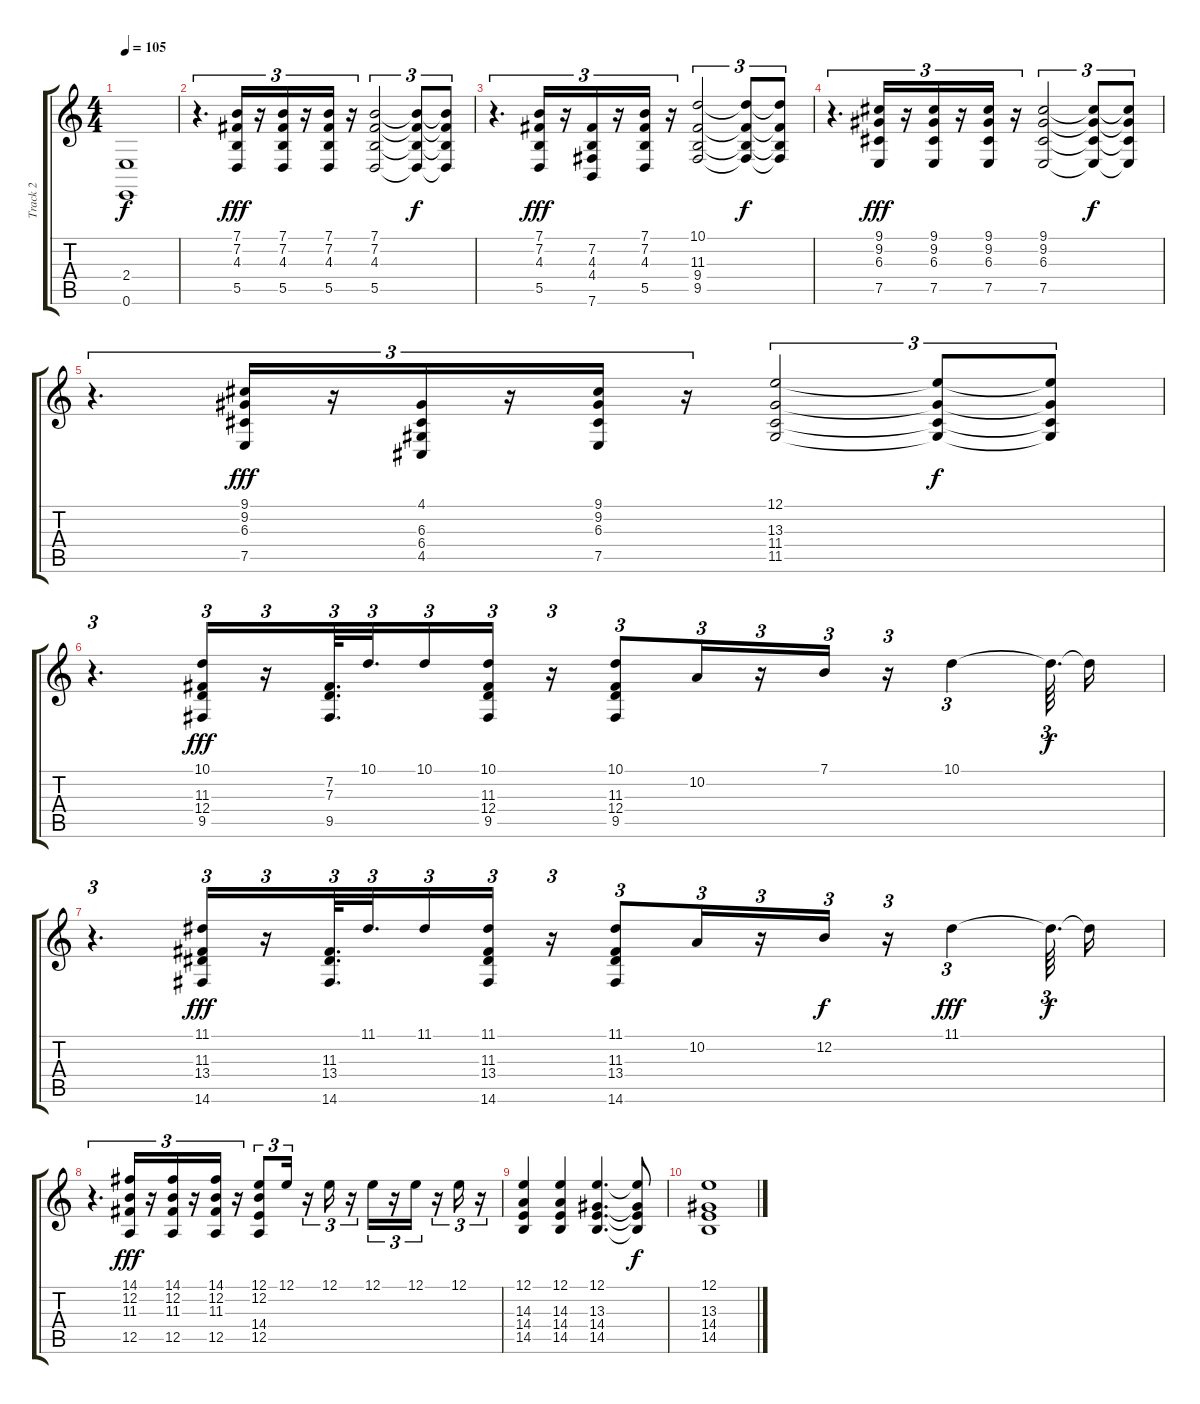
\track ("Track 2" "Track 2") {instrument brasssection}
\staff {score tabs}
\tuning (E4 B3 G3 D3 A2 E2) {hide}
\ts (4 4)
\tempo 105
\clef g2
\ks c
(2.4{t} 0.6{t}).1{dy f} |
r.4{d tu (3 2)} (7.1 7.2 4.3 5.5).16{tu (3 2) dy fff} r.16{tu (3 2)} (7.1 7.2 4.3 5.5).16{tu (3 2)} r.16{tu (3 2)} (7.1 7.2 4.3 5.5).16{tu (3 2)} r.16{tu (3 2)} (7.1 7.2 4.3 5.5).2{tu (3 2)} (7.1{t} 7.2{t} 4.3{t} 5.5{t}).8{tu (3 2) dy f} (7.1{t} 7.2{t} 4.3{t} 5.5{t}).8{tu (3 2)} |
r.4{d tu (3 2)} (7.1 7.2 4.3 5.5).16{tu (3 2) dy fff} r.16{tu (3 2)} (7.2 4.3 4.4 7.6).16{tu (3 2)} r.16{tu (3 2)} (7.1 7.2 4.3 5.5).16{tu (3 2)} r.16{tu (3 2)} (10.1 11.3 9.4 9.5).2{tu (3 2)} (10.1{t} 11.3{t} 9.4{t} 9.5{t}).8{tu (3 2) dy f} (10.1{t} 11.3{t} 9.4{t} 9.5{t}).8{tu (3 2)} |
r.4{d tu (3 2)} (9.1 9.2 6.3 7.5).16{tu (3 2) dy fff} r.16{tu (3 2)} (9.1 9.2 6.3 7.5).16{tu (3 2)} r.16{tu (3 2)} (9.1 9.2 6.3 7.5).16{tu (3 2)} r.16{tu (3 2)} (9.1 9.2 6.3 7.5).2{tu (3 2)} (9.1{t} 9.2{t} 6.3{t} 7.5{t}).8{tu (3 2) dy f} (9.1{t} 9.2{t} 6.3{t} 7.5{t}).8{tu (3 2)} |
r.4{d tu (3 2)} (9.1 9.2 6.3 7.5).16{tu (3 2) dy fff} r.16{tu (3 2)} (4.1 6.3 6.4 4.5).16{tu (3 2)} r.16{tu (3 2)} (9.1 9.2 6.3 7.5).16{tu (3 2)} r.16{tu (3 2)} (12.1 13.3 11.4 11.5).2{tu (3 2)} (12.1{t} 13.3{t} 11.4{t} 11.5{t}).8{tu (3 2) dy f} (12.1{t} 13.3{t} 11.4{t} 11.5{t}).8{tu (3 2)} |
r.4{d tu (3 2)} (10.1 11.3 12.4 9.5).16{tu (3 2) dy fff} r.16{tu (3 2)} (7.2 7.3 9.5).64{d tu (3 2)} 10.1.32{d tu (3 2)} 10.1.16{tu (3 2)} (10.1 11.3 12.4 9.5).16{tu (3 2)} r.16{tu (3 2)} (10.1 11.3 12.4 9.5).8{tu (3 2)} 10.2.16{tu (3 2)} r.16{tu (3 2)} 7.1.16{tu (3 2)} r.16{tu (3 2)} 10.1.4{tu (3 2)} 10.1{t}.64{d tu (3 2) dy f} 10.1{t}.16 |
r.4{d tu (3 2)} (11.1 11.3 13.4 14.6).16{tu (3 2) dy fff} r.16{tu (3 2)} (11.3 13.4 14.6).64{d tu (3 2)} 11.1.32{d tu (3 2)} 11.1.16{tu (3 2)} (11.1 11.3 13.4 14.6).16{tu (3 2)} r.16{tu (3 2)} (11.1 11.3 13.4 14.6).8{tu (3 2)} 10.2.16{tu (3 2)} r.16{tu (3 2)} 12.2.16{tu (3 2) dy f} r.16{tu (3 2)} 11.1.4{tu (3 2) dy fff} 11.1{t}.64{d tu (3 2) dy f} 11.1{t}.16 |
r.4{d tu (3 2)} (14.1 12.2 11.3 12.5).16{tu (3 2) dy fff} r.16{tu (3 2)} (14.1 12.2 11.3 12.5).16{tu (3 2)} r.16{tu (3 2)} (14.1 12.2 11.3 12.5).16{tu (3 2)} r.16{tu (3 2)} (12.1 12.2 14.4 12.5).8{tu (3 2)} 12.1.16{tu (3 2)} r.16{tu (3 2)} 12.1.16{tu (3 2)} r.16{tu (3 2)} 12.1.16{tu (3 2)} r.16{tu (3 2)} 12.1.16{tu (3 2)} r.16{tu (3 2)} 12.1.16{tu (3 2)} r.16{tu (3 2)} |
(12.1 14.3 14.4 14.5).4 (12.1 14.3 14.4 14.5).4 (12.1 13.3 14.4 14.5).4{d} (12.1{t} 13.3{t} 14.4{t} 14.5{t}).8{dy f} |
(12.1 13.3 14.4 14.5).1
